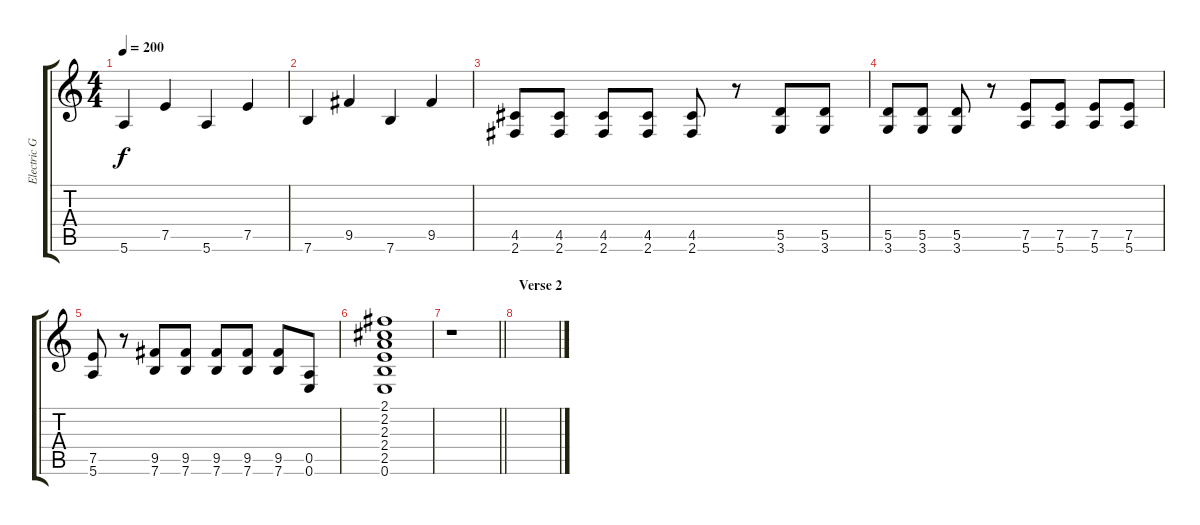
\track ("Electric Guitar 1" "Electric G") {instrument distortionguitar}
\staff {score tabs}
\tuning (E4 B3 G3 D3 A2 E2) {hide}
\ts (4 4)
\tempo 200
\clef g2
\ks c
5.6.4{dy f} 7.5.4 5.6.4 7.5.4 |
7.6.4 9.5.4 7.6.4 9.5.4 |
(4.5 2.6).8 (4.5 2.6).8 (4.5 2.6).8 (4.5 2.6).8 (4.5 2.6).8 r.8 (5.5 3.6).8 (5.5 3.6).8 |
(5.5 3.6).8 (5.5 3.6).8 (5.5 3.6).8 r.8 (7.5 5.6).8 (7.5 5.6).8 (7.5 5.6).8 (7.5 5.6).8 |
(7.5 5.6).8 r.8 (9.5 7.6).8 (9.5 7.6).8 (9.5 7.6).8 (9.5 7.6).8 (9.5 7.6).8 (0.5 0.6).8 |
(2.1 2.2 2.3 2.4 2.5 0.6).1 |
\barLineRight lightlight
r.1 |
\section ("" "Verse 2")
